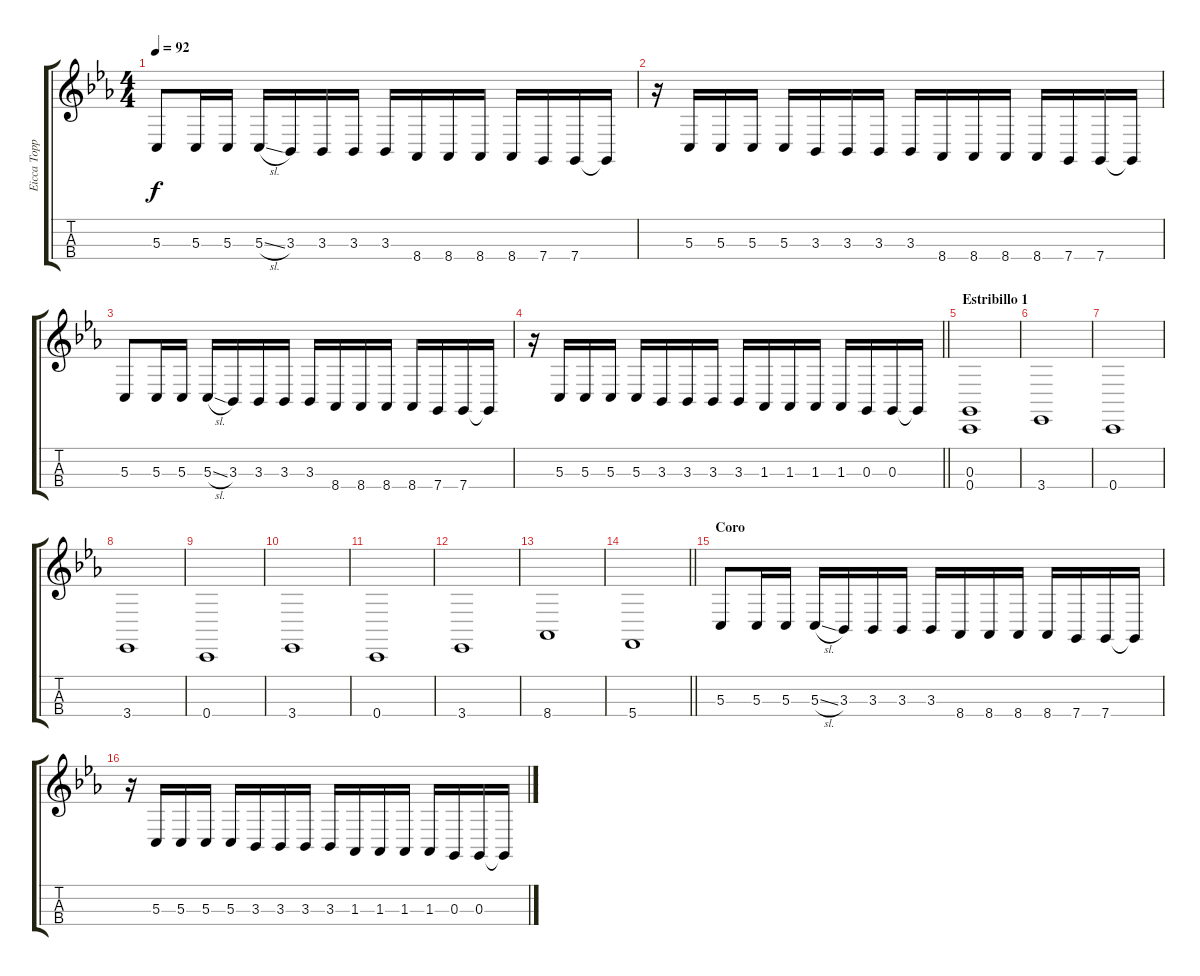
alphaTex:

\track ("Eicca Toppinen" "Eicca Topp") {instrument cello}
\staff {score tabs}
\tuning (A3 D3 G2 C2) {hide}
\ts (4 4)
\tempo 92
\clef g2
\ks cminor
5.3.8{dy f instrument cello} 5.3.16 5.3.16 5.3{sl}.16 3.3.16 3.3.16 3.3.16 3.3.16 8.4.16 8.4.16 8.4.16 8.4.16 7.4.16 7.4.16 7.4{t}.16 |
r.16 5.3.16 5.3.16 5.3.16 5.3.16 3.3.16 3.3.16 3.3.16 3.3.16 8.4.16 8.4.16 8.4.16 8.4.16 7.4.16 7.4.16 7.4{t}.16 |
5.3.8 5.3.16 5.3.16 5.3{sl}.16 3.3.16 3.3.16 3.3.16 3.3.16 8.4.16 8.4.16 8.4.16 8.4.16 7.4.16 7.4.16 7.4{t}.16 |
\barLineRight lightlight
r.16 5.3.16 5.3.16 5.3.16 5.3.16 3.3.16 3.3.16 3.3.16 3.3.16 1.3.16 1.3.16 1.3.16 1.3.16 0.3.16 0.3.16 0.3{t}.16 |
\section ("" "Estribillo 1")
(0.3 0.4).1{volume 9} |
3.4.1 |
0.4.1 |
3.4.1 |
0.4.1 |
3.4.1 |
0.4.1 |
3.4.1 |
8.4.1 |
\barLineRight lightlight
5.4.1{volume 13} |
\section ("" "Coro")
5.3.8 5.3.16 5.3.16 5.3{sl}.16 3.3.16 3.3.16 3.3.16 3.3.16 8.4.16 8.4.16 8.4.16 8.4.16 7.4.16 7.4.16 7.4{t}.16 |
r.16 5.3.16 5.3.16 5.3.16 5.3.16 3.3.16 3.3.16 3.3.16 3.3.16 1.3.16 1.3.16 1.3.16 1.3.16 0.3.16 0.3.16 0.3{t}.16
